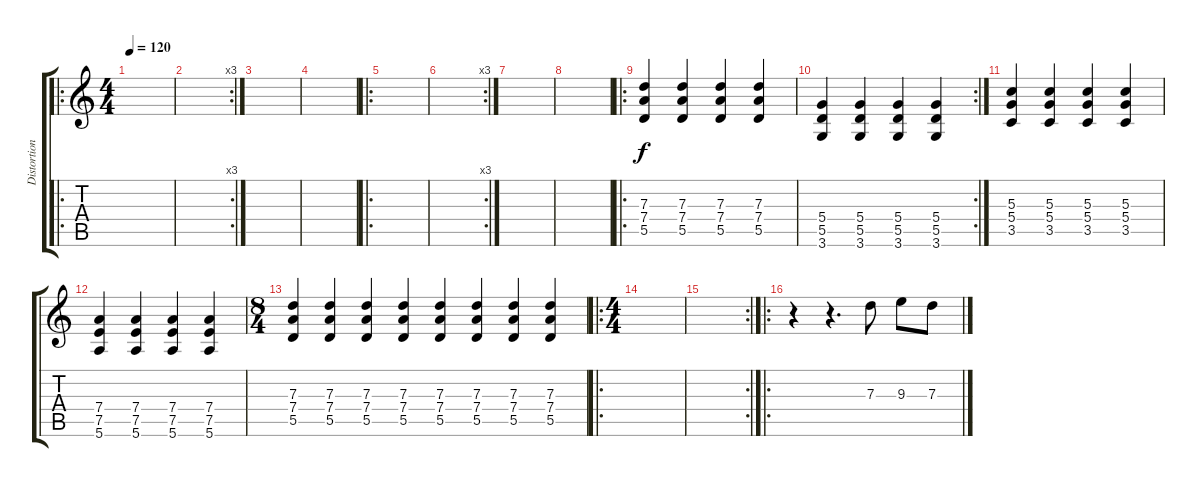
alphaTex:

\track ("Distortion Guitar" "Distortion") {instrument distortionguitar}
\staff {score tabs}
\tuning (E4 B3 G3 D3 A2 E2) {hide}
\ro
\ts (4 4)
\tempo 120
\clef g2
\ks c
|
\rc 3
|
|
|
\ro
|
\rc 3
|
|
|
\ro
(7.3 7.4 5.5).4 (7.3 7.4 5.5).4 (7.3 7.4 5.5).4 (7.3 7.4 5.5).4 |
\rc 2
(5.4 5.5 3.6).4 (5.4 5.5 3.6).4 (5.4 5.5 3.6).4 (5.4 5.5 3.6).4 |
(5.3 5.4 3.5).4 (5.3 5.4 3.5).4 (5.3 5.4 3.5).4 (5.3 5.4 3.5).4 |
(7.4 7.5 5.6).4 (7.4 7.5 5.6).4 (7.4 7.5 5.6).4 (7.4 7.5 5.6).4 |
\ts (8 4)
(7.3 7.4 5.5).4 (7.3 7.4 5.5).4 (7.3 7.4 5.5).4 (7.3 7.4 5.5).4 (7.3 7.4 5.5).4 (7.3 7.4 5.5).4 (7.3 7.4 5.5).4 (7.3 7.4 5.5).4 |
\ro
\ts (4 4)
|
\rc 2
|
\ro
r.4 r.4{d} 7.3.8 9.3.8 7.3.8
